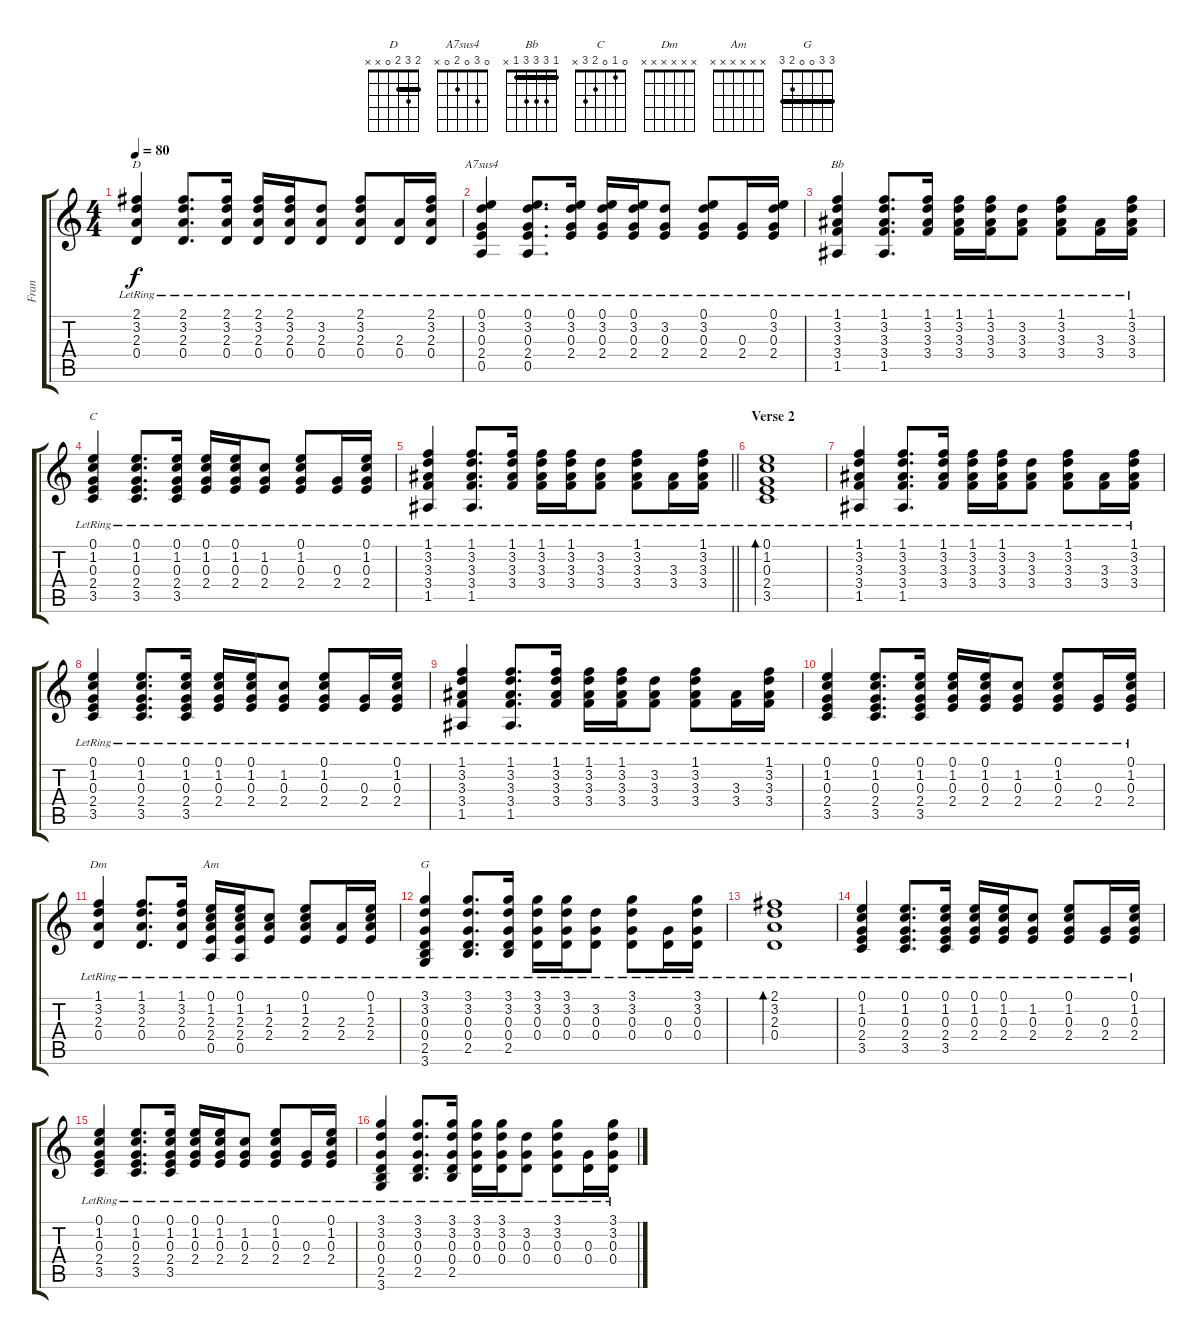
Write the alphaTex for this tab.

\track ("Fran" "Fran") {instrument acousticguitarsteel}
\staff {score tabs}
\tuning (E4 B3 G3 D3 A2 E2) {hide}
\chord ("D" 2 3 2 0 x x) {barre 2}
\chord ("A7sus4" 0 3 0 2 0 x)
\chord ("Bb" 1 3 3 3 1 x) {barre 1}
\chord ("C" 0 1 0 2 3 x)
\chord ("Dm" x x x x x x)
\chord ("Am" x x x x x x)
\chord ("G" 3 3 0 0 2 3) {barre 3}
\ts (4 4)
\tempo 80
\clef g2
\ks c
(2.1{lr} 3.2{lr} 2.3{lr} 0.4{lr}).4{ch "D" dy f} (2.1{lr} 3.2{lr} 2.3{lr} 0.4{lr}).8{d} (2.1{lr} 3.2{lr} 2.3{lr} 0.4{lr}).16 (2.1{lr} 3.2{lr} 2.3{lr} 0.4{lr}).16 (2.1{lr} 3.2{lr} 2.3{lr} 0.4{lr}).16 (3.2{lr} 2.3{lr} 0.4{lr}).8 (2.1{lr} 3.2{lr} 2.3{lr} 0.4{lr}).8 (2.3{lr} 0.4{lr}).16 (2.1{lr} 3.2{lr} 2.3{lr} 0.4{lr}).16 |
(0.1{lr} 3.2{lr} 0.3{lr} 2.4{lr} 0.5{lr}).4{ch "A7sus4"} (0.1{lr} 3.2{lr} 0.3{lr} 2.4{lr} 0.5{lr}).8{d} (0.1{lr} 3.2{lr} 0.3{lr} 2.4{lr}).16 (0.1{lr} 3.2{lr} 0.3{lr} 2.4{lr}).16 (0.1{lr} 3.2{lr} 0.3{lr} 2.4{lr}).16 (3.2{lr} 0.3{lr} 2.4{lr}).8 (0.1{lr} 3.2{lr} 0.3{lr} 2.4{lr}).8 (0.3{lr} 2.4{lr}).16 (0.1{lr} 3.2{lr} 0.3{lr} 2.4{lr}).16 |
(1.1{lr} 3.2{lr} 3.3{lr} 3.4{lr} 1.5{lr}).4{ch "Bb"} (1.1{lr} 3.2{lr} 3.3{lr} 3.4{lr} 1.5{lr}).8{d} (1.1{lr} 3.2{lr} 3.3{lr} 3.4{lr}).16 (1.1{lr} 3.2{lr} 3.3{lr} 3.4{lr}).16 (1.1{lr} 3.2{lr} 3.3{lr} 3.4{lr}).16 (3.2{lr} 3.3{lr} 3.4{lr}).8 (1.1{lr} 3.2{lr} 3.3{lr} 3.4{lr}).8 (3.3{lr} 3.4{lr}).16 (1.1{lr} 3.2{lr} 3.3{lr} 3.4{lr}).16 |
(0.1{lr} 1.2{lr} 0.3{lr} 2.4{lr} 3.5{lr}).4{ch "C"} (0.1{lr} 1.2{lr} 0.3{lr} 2.4{lr} 3.5{lr}).8{d} (0.1{lr} 1.2{lr} 0.3{lr} 2.4{lr} 3.5{lr}).16 (0.1{lr} 1.2{lr} 0.3{lr} 2.4{lr}).16 (0.1{lr} 1.2{lr} 0.3{lr} 2.4{lr}).16 (1.2{lr} 0.3{lr} 2.4{lr}).8 (0.1{lr} 1.2{lr} 0.3{lr} 2.4{lr}).8 (0.3{lr} 2.4{lr}).16 (0.1{lr} 1.2{lr} 0.3{lr} 2.4{lr}).16 |
\barLineRight lightlight
(1.1{lr} 3.2{lr} 3.3{lr} 3.4{lr} 1.5{lr}).4 (1.1{lr} 3.2{lr} 3.3{lr} 3.4{lr} 1.5{lr}).8{d} (1.1{lr} 3.2{lr} 3.3{lr} 3.4{lr}).16 (1.1{lr} 3.2{lr} 3.3{lr} 3.4{lr}).16 (1.1{lr} 3.2{lr} 3.3{lr} 3.4{lr}).16 (3.2{lr} 3.3{lr} 3.4{lr}).8 (1.1{lr} 3.2{lr} 3.3{lr} 3.4{lr}).8 (3.3{lr} 3.4{lr}).16 (1.1{lr} 3.2{lr} 3.3{lr} 3.4{lr}).16 |
\section ("" "Verse 2")
(0.1{lr} 1.2{lr} 0.3{lr} 2.4{lr} 3.5{lr}).1{bd 60} |
(1.1{lr} 3.2{lr} 3.3{lr} 3.4{lr} 1.5{lr}).4 (1.1{lr} 3.2{lr} 3.3{lr} 3.4{lr} 1.5{lr}).8{d} (1.1{lr} 3.2{lr} 3.3{lr} 3.4{lr}).16 (1.1{lr} 3.2{lr} 3.3{lr} 3.4{lr}).16 (1.1{lr} 3.2{lr} 3.3{lr} 3.4{lr}).16 (3.2{lr} 3.3{lr} 3.4{lr}).8 (1.1{lr} 3.2{lr} 3.3{lr} 3.4{lr}).8 (3.3{lr} 3.4{lr}).16 (1.1{lr} 3.2{lr} 3.3{lr} 3.4{lr}).16 |
(0.1{lr} 1.2{lr} 0.3{lr} 2.4{lr} 3.5{lr}).4 (0.1{lr} 1.2{lr} 0.3{lr} 2.4{lr} 3.5{lr}).8{d} (0.1{lr} 1.2{lr} 0.3{lr} 2.4{lr} 3.5{lr}).16 (0.1{lr} 1.2{lr} 0.3{lr} 2.4{lr}).16 (0.1{lr} 1.2{lr} 0.3{lr} 2.4{lr}).16 (1.2{lr} 0.3{lr} 2.4{lr}).8 (0.1{lr} 1.2{lr} 0.3{lr} 2.4{lr}).8 (0.3{lr} 2.4{lr}).16 (0.1{lr} 1.2{lr} 0.3{lr} 2.4{lr}).16 |
(1.1{lr} 3.2{lr} 3.3{lr} 3.4{lr} 1.5{lr}).4 (1.1{lr} 3.2{lr} 3.3{lr} 3.4{lr} 1.5{lr}).8{d} (1.1{lr} 3.2{lr} 3.3{lr} 3.4{lr}).16 (1.1{lr} 3.2{lr} 3.3{lr} 3.4{lr}).16 (1.1{lr} 3.2{lr} 3.3{lr} 3.4{lr}).16 (3.2{lr} 3.3{lr} 3.4{lr}).8 (1.1{lr} 3.2{lr} 3.3{lr} 3.4{lr}).8 (3.3{lr} 3.4{lr}).16 (1.1{lr} 3.2{lr} 3.3{lr} 3.4{lr}).16 |
(0.1{lr} 1.2{lr} 0.3{lr} 2.4{lr} 3.5{lr}).4 (0.1{lr} 1.2{lr} 0.3{lr} 2.4{lr} 3.5{lr}).8{d} (0.1{lr} 1.2{lr} 0.3{lr} 2.4{lr} 3.5{lr}).16 (0.1{lr} 1.2{lr} 0.3{lr} 2.4{lr}).16 (0.1{lr} 1.2{lr} 0.3{lr} 2.4{lr}).16 (1.2{lr} 0.3{lr} 2.4{lr}).8 (0.1{lr} 1.2{lr} 0.3{lr} 2.4{lr}).8 (0.3{lr} 2.4{lr}).16 (0.1{lr} 1.2{lr} 0.3{lr} 2.4{lr}).16 |
(1.1{lr} 3.2{lr} 2.3{lr} 0.4{lr}).4{ch "Dm"} (1.1{lr} 3.2{lr} 2.3{lr} 0.4{lr}).8{d} (1.1{lr} 3.2{lr} 2.3{lr} 0.4{lr}).16 (0.1{lr} 1.2{lr} 2.3{lr} 2.4{lr} 0.5{lr}).16{ch "Am"} (0.1{lr} 1.2{lr} 2.3{lr} 2.4{lr} 0.5{lr}).16 (1.2{lr} 2.3{lr} 2.4{lr}).8 (0.1{lr} 1.2{lr} 2.3{lr} 2.4{lr}).8 (2.3{lr} 2.4{lr}).16 (0.1{lr} 1.2{lr} 2.3{lr} 2.4{lr}).16 |
(3.1{lr} 3.2{lr} 0.3{lr} 0.4{lr} 2.5{lr} 3.6{lr}).4{ch "G"} (3.1{lr} 3.2{lr} 0.3{lr} 0.4{lr} 2.5{lr}).8{d} (3.1{lr} 3.2{lr} 0.3{lr} 0.4{lr} 2.5{lr}).16 (3.1{lr} 3.2{lr} 0.3{lr} 0.4{lr}).16 (3.1{lr} 3.2{lr} 0.3{lr} 0.4{lr}).16 (3.2{lr} 0.3{lr} 0.4{lr}).8 (3.1{lr} 3.2{lr} 0.3{lr} 0.4{lr}).8 (0.3{lr} 0.4{lr}).16 (3.1{lr} 3.2{lr} 0.3{lr} 0.4{lr}).16 |
(2.1{lr} 3.2{lr} 2.3{lr} 0.4{lr}).1{bd 60} |
(0.1{lr} 1.2{lr} 0.3{lr} 2.4{lr} 3.5{lr}).4 (0.1{lr} 1.2{lr} 0.3{lr} 2.4{lr} 3.5{lr}).8{d} (0.1{lr} 1.2{lr} 0.3{lr} 2.4{lr} 3.5{lr}).16 (0.1{lr} 1.2{lr} 0.3{lr} 2.4{lr}).16 (0.1{lr} 1.2{lr} 0.3{lr} 2.4{lr}).16 (1.2{lr} 0.3{lr} 2.4{lr}).8 (0.1{lr} 1.2{lr} 0.3{lr} 2.4{lr}).8 (0.3{lr} 2.4{lr}).16 (0.1{lr} 1.2{lr} 0.3{lr} 2.4{lr}).16 |
(0.1{lr} 1.2{lr} 0.3{lr} 2.4{lr} 3.5{lr}).4 (0.1{lr} 1.2{lr} 0.3{lr} 2.4{lr} 3.5{lr}).8{d} (0.1{lr} 1.2{lr} 0.3{lr} 2.4{lr} 3.5{lr}).16 (0.1{lr} 1.2{lr} 0.3{lr} 2.4{lr}).16 (0.1{lr} 1.2{lr} 0.3{lr} 2.4{lr}).16 (1.2{lr} 0.3{lr} 2.4{lr}).8 (0.1{lr} 1.2{lr} 0.3{lr} 2.4{lr}).8 (0.3{lr} 2.4{lr}).16 (0.1{lr} 1.2{lr} 0.3{lr} 2.4{lr}).16 |
(3.1{lr} 3.2{lr} 0.3{lr} 0.4{lr} 2.5{lr} 3.6{lr}).4 (3.1{lr} 3.2{lr} 0.3{lr} 0.4{lr} 2.5{lr}).8{d} (3.1{lr} 3.2{lr} 0.3{lr} 0.4{lr} 2.5{lr}).16 (3.1{lr} 3.2{lr} 0.3{lr} 0.4{lr}).16 (3.1{lr} 3.2{lr} 0.3{lr} 0.4{lr}).16 (3.2{lr} 0.3{lr} 0.4{lr}).8 (3.1{lr} 3.2{lr} 0.3{lr} 0.4{lr}).8 (0.3{lr} 0.4{lr}).16 (3.1{lr} 3.2{lr} 0.3{lr} 0.4{lr}).16
